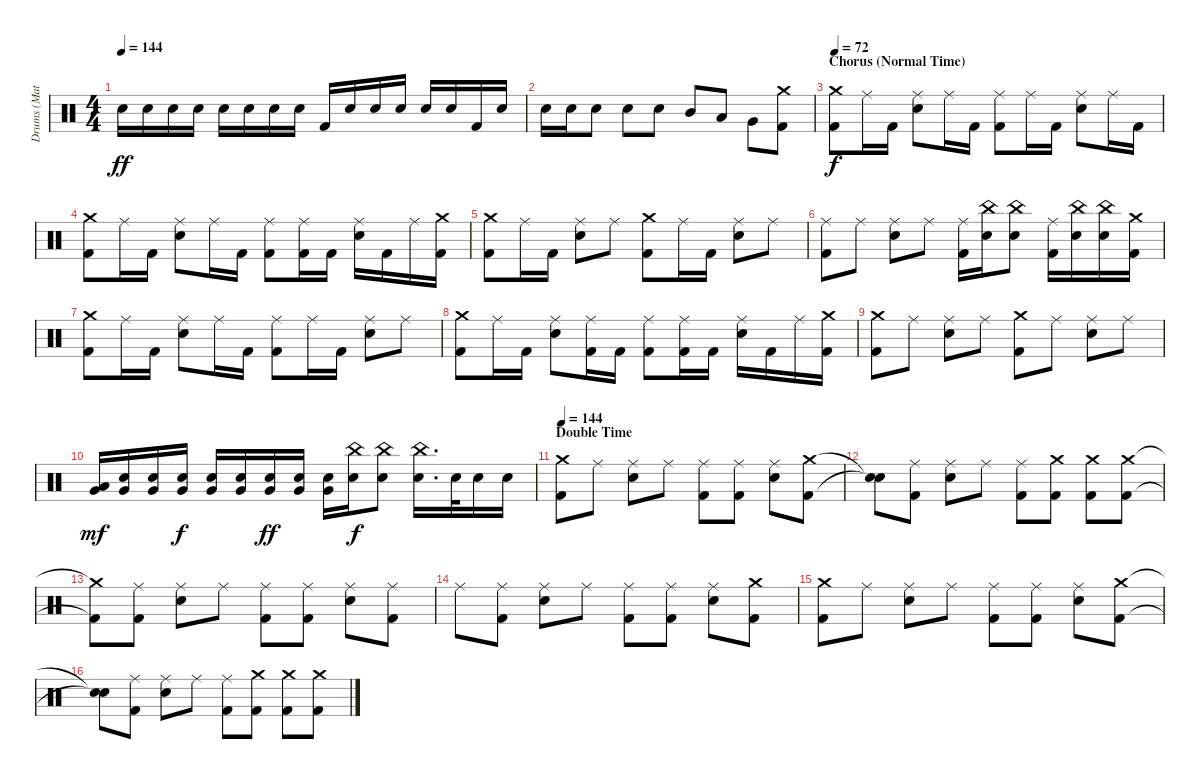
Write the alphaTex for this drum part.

\track ("Drums (Matt)" "Drums (Mat") {instrument percussion}
\staff {score}
\articulation defaults
\ts (4 4)
\tempo 144
\clef neutral
\ks c "Snare (hit) 2".16{dy ff} "Snare (hit) 2".16 "Snare (hit) 2".16 "Snare (hit) 2".16 "Snare (hit) 2".16 "Snare (hit) 2".16 "Snare (hit) 2".16 "Snare (hit) 2".16 "Kick (hit) 2".16 "Snare (hit) 2".16 "Snare (hit) 2".16 "Snare (hit) 2".16 "Snare (hit) 2".16 "Snare (hit) 2".16 "Kick (hit) 2".16 "Snare (hit) 2".16
|
"Snare (hit) 2".16 "Snare (hit) 2".16 "Snare (hit) 2".8 "Snare (hit) 2".8 "Snare (hit) 2".8 "Mid Tom (hit)".8 "Low Tom (hit)".8 "Very Low Tom (hit)".8 ("Crash medium (hit)" "Kick (hit) 2").8 |
\section ("" "Chorus (Normal Time)")
\tempo 72
("Crash medium (hit)" "Kick (hit) 2").8{dy f} "Ride (middle)".16 "Kick (hit) 2".16 ("Ride (middle)" "Snare (hit) 2").8 "Ride (middle)".16 "Kick (hit) 2".16 ("Ride (middle)" "Kick (hit) 2").8 "Ride (middle)".16 "Kick (hit) 2".16 ("Ride (middle)" "Snare (hit) 2").8 "Ride (middle)".16 "Kick (hit) 2".16 |
("Crash medium (hit)" "Kick (hit) 2").8 "Ride (middle)".16 "Kick (hit) 2".16 ("Ride (middle)" "Snare (hit) 2").8 "Ride (middle)".16 "Kick (hit) 2".16 ("Ride (middle)" "Kick (hit) 2").8 ("Ride (middle)" "Kick (hit) 2").16 "Kick (hit) 2".16 ("Ride (middle)" "Snare (hit) 2").16 "Kick (hit) 2".16 "Ride (middle)".16 ("Crash medium (hit)" "Kick (hit) 2").16 |
("Crash medium (hit)" "Kick (hit) 2").8 "Ride (middle)".16 "Kick (hit) 2".16 ("Ride (middle)" "Snare (hit) 2").8 "Ride (middle)".8 ("Crash medium (hit)" "Kick (hit) 2").8 "Ride (middle)".16 "Kick (hit) 2".16 ("Ride (middle)" "Snare (hit) 2").8 "Ride (middle)".8 |
("Ride (middle)" "Kick (hit) 2").8 "Ride (middle)".8 ("Ride (middle)" "Snare (hit) 2").8 "Ride (middle)".8 ("Ride (middle)" "Kick (hit) 2").16 ("China (hit)" "Snare (hit) 2").16 ("China (hit)" "Snare (hit) 2").8 ("Ride (middle)" "Kick (hit) 2").16 ("China (hit)" "Snare (hit) 2").16 ("China (hit)" "Snare (hit) 2").16 ("Crash medium (hit)" "Kick (hit) 2").16 |
("Crash medium (hit)" "Kick (hit) 2").8 "Ride (middle)".16 "Kick (hit) 2".16 ("Ride (middle)" "Snare (hit) 2").8 "Ride (middle)".16 "Kick (hit) 2".16 ("Ride (middle)" "Kick (hit) 2").8 "Ride (middle)".16 "Kick (hit) 2".16 ("Ride (middle)" "Snare (hit) 2").8 "Ride (middle)".8 |
("Crash medium (hit)" "Kick (hit) 2").8 "Ride (middle)".16 "Kick (hit) 2".16 ("Ride (middle)" "Snare (hit) 2").8 ("Ride (middle)" "Kick (hit) 2").16 "Kick (hit) 2".16 ("Ride (middle)" "Kick (hit) 2").8 ("Ride (middle)" "Kick (hit) 2").16 "Kick (hit) 2".16 ("Ride (middle)" "Snare (hit) 2").16 "Kick (hit) 2".16 "Ride (middle)".16 ("Crash medium (hit)" "Kick (hit) 2").16 |
("Crash medium (hit)" "Kick (hit) 2").8 "Ride (middle)".8 ("Ride (middle)" "Snare (hit) 2").8 "Ride (middle)".8 ("Crash medium (hit)" "Kick (hit) 2").8 "Ride (middle)".8 ("Ride (middle)" "Snare (hit) 2").8 "Ride (middle)".8 |
("Low Tom (hit)" "Very Low Tom (hit)").16{dy mf} ("Snare (hit) 2" "Very Low Tom (hit)").16 ("Snare (hit) 2" "Very Low Tom (hit)").16 ("Snare (hit) 2" "Very Low Tom (hit)").16{dy f} ("Snare (hit) 2" "Very Low Tom (hit)").16 ("Snare (hit) 2" "Very Low Tom (hit)").16 ("Snare (hit) 2" "Very Low Tom (hit)").16{dy ff} ("Snare (hit) 2" "Very Low Tom (hit)").16 ("Snare (hit) 2" "Very Low Tom (hit)").16 ("China (hit)" "Snare (hit) 2").16{dy f} ("China (hit)" "Snare (hit) 2").8 ("China (hit)" "Snare (hit) 2").16{d} "Snare (hit) 2".32 "Snare (hit) 2".16 "Snare (hit) 2".16 |
\section ("" "Double Time")
\tempo 144
("Crash medium (hit)" "Kick (hit) 2").8 "Ride (middle)".8 ("Ride (middle)" "Snare (hit) 2").8 "Ride (middle)".8 ("Ride (middle)" "Kick (hit) 2").8 ("Ride (middle)" "Kick (hit) 2").8 ("Ride (middle)" "Snare (hit) 2").8 ("Crash medium (hit)" "Kick (hit) 2").8 |
("Snare (hit)"{t} "Snare (hit)"{t}).8 ("Ride (middle)" "Kick (hit) 2").8 ("Ride (middle)" "Snare (hit) 2").8 "Ride (middle)".8 ("Ride (middle)" "Kick (hit) 2").8 ("Crash medium (hit)" "Kick (hit) 2").8 ("Crash medium (hit)" "Kick (hit) 2").8 ("Crash medium (hit)" "Kick (hit) 2").8 |
("Crash medium (hit)"{t} "Kick (hit) 2"{t}).8 ("Ride (middle)" "Kick (hit) 2").8 ("Ride (middle)" "Snare (hit) 2").8 "Ride (middle)".8 ("Ride (middle)" "Kick (hit) 2").8 ("Ride (middle)" "Kick (hit) 2").8 ("Ride (middle)" "Snare (hit) 2").8 ("Ride (middle)" "Kick (hit) 2").8 |
"Ride (middle)".8 ("Ride (middle)" "Kick (hit) 2").8 ("Ride (middle)" "Snare (hit) 2").8 "Ride (middle)".8 ("Ride (middle)" "Kick (hit) 2").8 ("Ride (middle)" "Kick (hit) 2").8 ("Ride (middle)" "Snare (hit) 2").8 ("Crash medium (hit)" "Kick (hit) 2").8 |
("Crash medium (hit)" "Kick (hit) 2").8 "Ride (middle)".8 ("Ride (middle)" "Snare (hit) 2").8 "Ride (middle)".8 ("Ride (middle)" "Kick (hit) 2").8 ("Ride (middle)" "Kick (hit) 2").8 ("Ride (middle)" "Snare (hit) 2").8 ("Crash medium (hit)" "Kick (hit) 2").8 |
("Snare (hit)"{t} "Snare (hit)"{t}).8 ("Ride (middle)" "Kick (hit) 2").8 ("Ride (middle)" "Snare (hit) 2").8 "Ride (middle)".8 ("Ride (middle)" "Kick (hit) 2").8 ("Crash medium (hit)" "Kick (hit) 2").8 ("Crash medium (hit)" "Kick (hit) 2").8 ("Crash medium (hit)" "Kick (hit) 2").8
